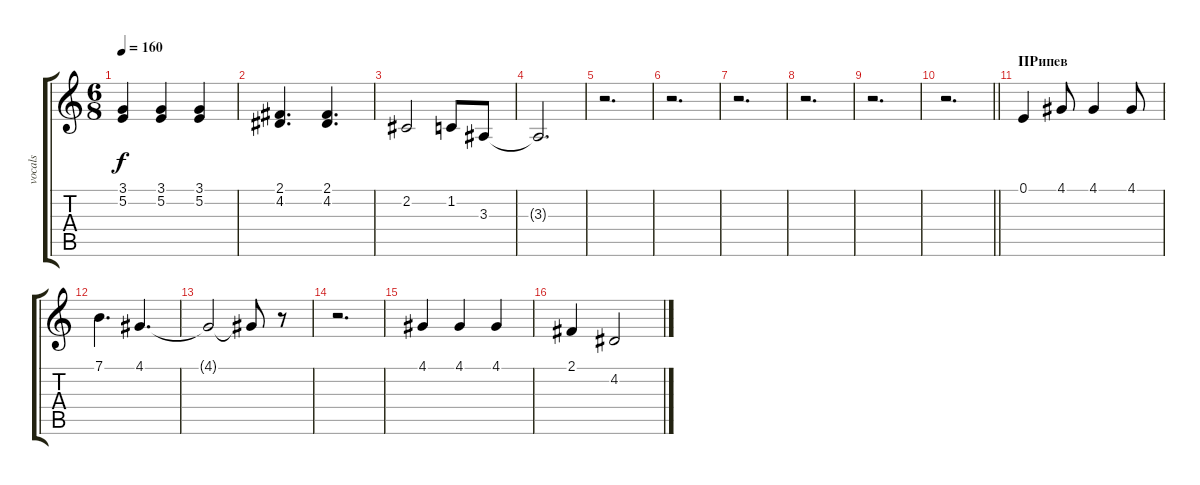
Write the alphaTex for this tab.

\track ("vocals" "vocals") {instrument lead6voice}
\staff {score tabs}
\tuning (E4 B3 G3 D3 A2 E2) {hide}
\ts (6 8)
\tempo 160
\clef g2
\ks c
(3.1 5.2).4{dy f} (3.1 5.2).4 (3.1 5.2).4 |
(2.1 4.2).4{d} (2.1 4.2).4{d} |
2.2.2 1.2.8 3.3.8 |
3.3{t}.2{d} |
r.2{d} |
r.2{d} |
r.2{d} |
r.2{d} |
r.2{d} |
\barLineRight lightlight
r.2{d} |
\section ("" "ПРипев")
0.1.4 4.1.8 4.1.4 4.1.8 |
7.1.4{d} 4.1.4{d} |
4.1{t}.2 4.1{t}.8 r.8 |
r.2{d} |
4.1.4 4.1.4 4.1.4 |
2.1.4 4.2.2
